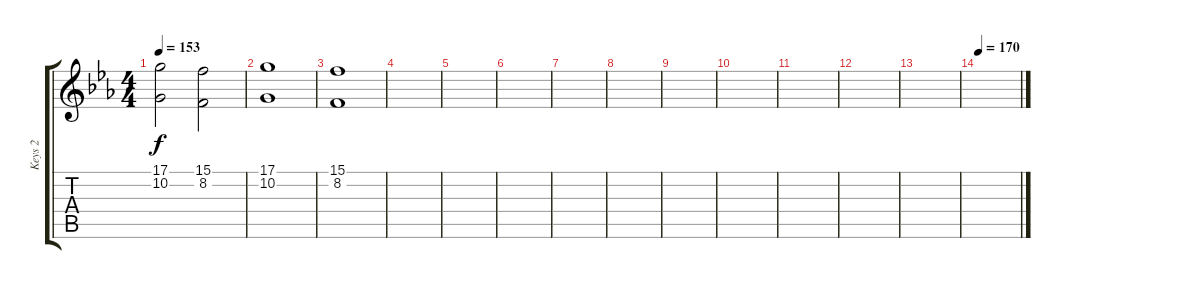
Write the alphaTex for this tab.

\track ("Keys 2" "Keys 2") {instrument pad5bowed}
\staff {score tabs}
\tuning (D4 A3 F3 C3 G2 C2) {hide}
\ts (4 4)
\tempo 153
\clef g2
\ks cminor
(17.1 10.2).2{dy f} (15.1 8.2).2 |
(17.1 10.2).1 |
(15.1 8.2).1 |
|
|
|
|
|
|
|
|
|
|
\tempo 170
